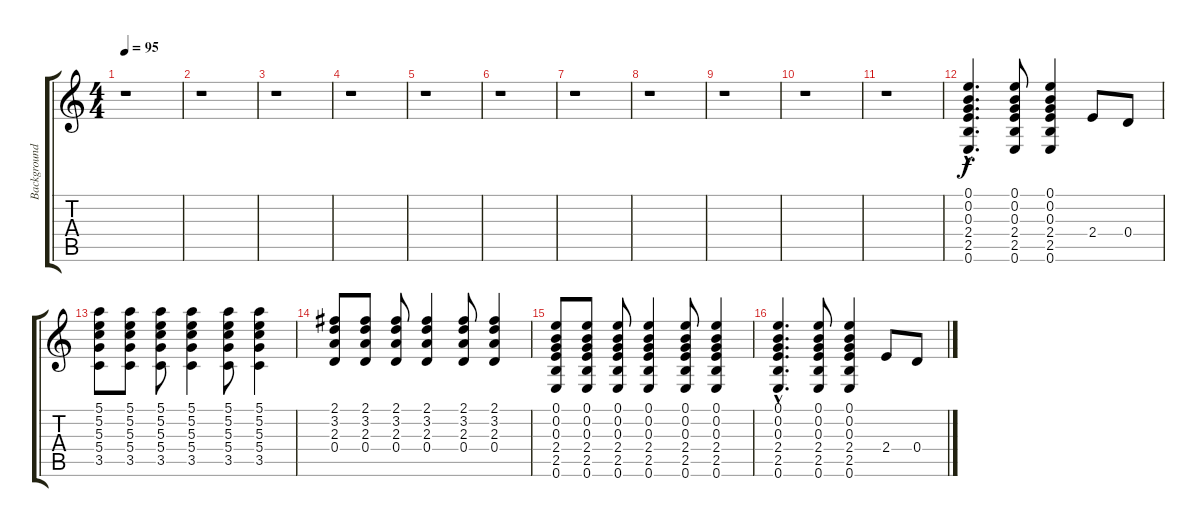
\track ("Background guitar (refr.)" "Background") {instrument electricguitarclean}
\staff {score tabs}
\tuning (E4 B3 G3 D3 A2 E2) {hide}
\ts (4 4)
\tempo 95
\clef g2
\ks c
r.1{dy f} |
r.1 |
r.1 |
r.1 |
r.1 |
r.1 |
r.1 |
r.1 |
r.1 |
r.1 |
r.1 |
(0.1{hac} 0.2{hac} 0.3{hac} 2.4{hac} 2.5{hac} 0.6{hac}).4{d} (0.1 0.2 0.3 2.4 2.5 0.6).8 (0.1 0.2 0.3 2.4 2.5 0.6).4 2.4.8 0.4.8 |
(5.1 5.2 5.3 5.4 3.5).8 (5.1 5.2 5.3 5.4 3.5).8 (5.1 5.2 5.3 5.4 3.5).8 (5.1 5.2 5.3 5.4 3.5).4 (5.1 5.2 5.3 5.4 3.5).8 (5.1 5.2 5.3 5.4 3.5).4 |
(2.1 3.2 2.3 0.4).8 (2.1 3.2 2.3 0.4).8 (2.1 3.2 2.3 0.4).8 (2.1 3.2 2.3 0.4).4 (2.1 3.2 2.3 0.4).8 (2.1 3.2 2.3 0.4).4 |
(0.1 0.2 0.3 2.4 2.5 0.6).8 (0.1 0.2 0.3 2.4 2.5 0.6).8 (0.1 0.2 0.3 2.4 2.5 0.6).8 (0.1 0.2 0.3 2.4 2.5 0.6).4 (0.1 0.2 0.3 2.4 2.5 0.6).8 (0.1 0.2 0.3 2.4 2.5 0.6).4 |
(0.1{hac} 0.2{hac} 0.3{hac} 2.4{hac} 2.5{hac} 0.6{hac}).4{d} (0.1 0.2 0.3 2.4 2.5 0.6).8 (0.1 0.2 0.3 2.4 2.5 0.6).4 2.4.8 0.4.8
